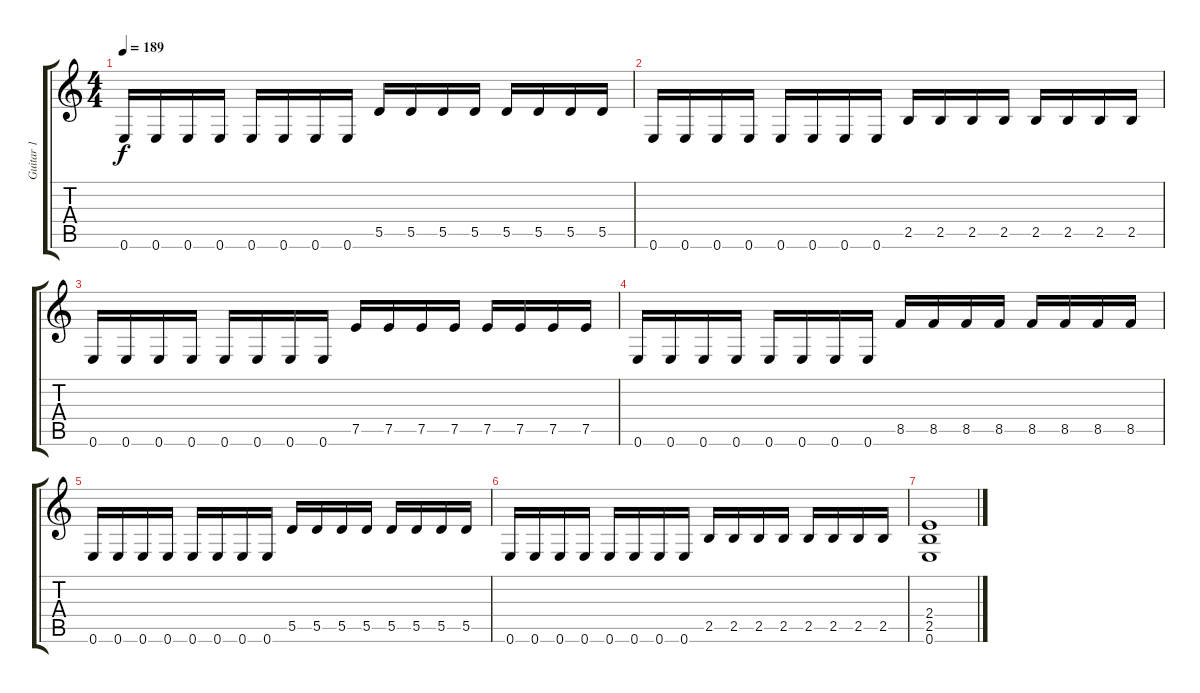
\track ("Guitar 1" "Guitar 1") {instrument distortionguitar}
\staff {score tabs}
\tuning (E4 B3 G3 D3 A2 E2) {hide}
\ts (4 4)
\tempo 189
\clef g2
\ks c
0.6.16{dy f} 0.6.16 0.6.16 0.6.16 0.6.16 0.6.16 0.6.16 0.6.16 5.5.16 5.5.16 5.5.16 5.5.16 5.5.16 5.5.16 5.5.16 5.5.16 |
0.6.16 0.6.16 0.6.16 0.6.16 0.6.16 0.6.16 0.6.16 0.6.16 2.5.16 2.5.16 2.5.16 2.5.16 2.5.16 2.5.16 2.5.16 2.5.16 |
0.6.16 0.6.16 0.6.16 0.6.16 0.6.16 0.6.16 0.6.16 0.6.16 7.5.16 7.5.16 7.5.16 7.5.16 7.5.16 7.5.16 7.5.16 7.5.16 |
0.6.16 0.6.16 0.6.16 0.6.16 0.6.16 0.6.16 0.6.16 0.6.16 8.5.16 8.5.16 8.5.16 8.5.16 8.5.16 8.5.16 8.5.16 8.5.16 |
0.6.16 0.6.16 0.6.16 0.6.16 0.6.16 0.6.16 0.6.16 0.6.16 5.5.16 5.5.16 5.5.16 5.5.16 5.5.16 5.5.16 5.5.16 5.5.16 |
0.6.16 0.6.16 0.6.16 0.6.16 0.6.16 0.6.16 0.6.16 0.6.16 2.5.16 2.5.16 2.5.16 2.5.16 2.5.16 2.5.16 2.5.16 2.5.16 |
(2.4 2.5 0.6).1
